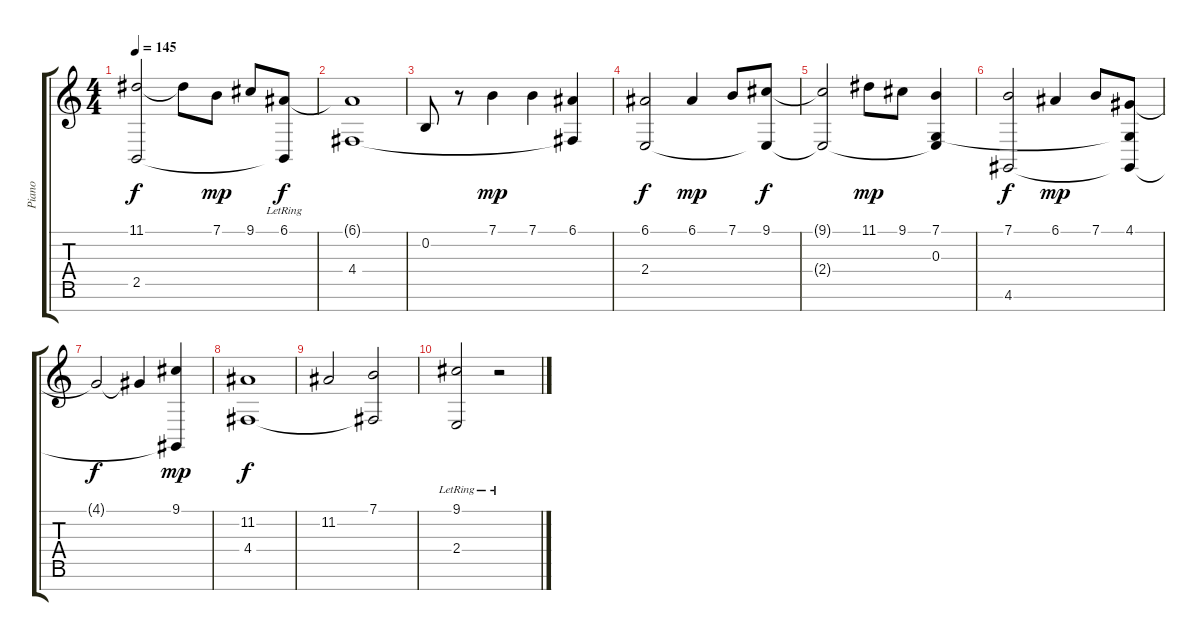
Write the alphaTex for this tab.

\track ("Piano           " "Piano     ") {instrument brightacousticpiano}
\staff {score tabs}
\tuning (E4 B3 G3 D3 A2 E2 B1) {hide}
\ts (4 4)
\tempo 145
\clef g2
\ks c
(11.1{t} 2.5).2{dy f} 11.1{t}.8 7.1.8{dy mp} 9.1.8 (6.1{lr} 2.5{t}).8{dy f} |
(6.1{t} 4.4).1 |
0.2.8 r.8 7.1.4{dy mp} 7.1.4 (6.1 4.4{t}).4 |
(6.1 2.4).2{dy f} 6.1.4{dy mp} 7.1.8 (9.1 2.4{t}).8{dy f} |
(9.1{t} 2.4{t}).2 11.1.8{dy mp} 9.1.8 (7.1 0.3 2.4{t}).4 |
(7.1 4.6).2{dy f} 6.1.4{dy mp} 7.1.8 (4.1 0.3{t} 4.6{t}).8 |
4.1{t}.2{dy f} 4.1{t}.4 (9.1 4.6{t}).4{dy mp} |
(11.2 4.4).1{dy f} |
11.2.2 (7.1 4.4{t}).2 |
(9.1{lr} 2.4{lr}).2 r.2
